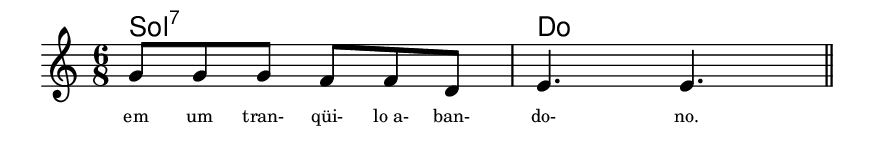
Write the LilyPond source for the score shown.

\version "2.20.0"
#(set! paper-alist (cons '("linha" . (cons (* 148 mm) (* 25 mm))) paper-alist))

\paper {
  #(set-paper-size "linha")
  ragged-right = ##f
}

\language "portugues"


harmonia = \chordmode {
    %\partial 8
%harmonia
  sol2.:7 do
%/harmonia
}
melodia = \fixed do' {
    \key do \major
    \time 6/8
    %\partial 8
%recitação
  sol8 sol sol fa fa re
  mi4. mi
  \bar "||"
%/recitação
}
letra = \lyricmode {
    \teeny
    em um tran- qüi- lo_a- ban- do- no.
    %\tweak self-alignment-X #-1 \markup{\bold{dei}-me por pie-}
    %\tweak self-alignment-X #-1 \markup{\bold{da}de e escu-}
    %\tweak self-alignment-X #-1 \markup{\bold{tai} minha ora-}
    %\tweak self-alignment-X #-1 \markup{\bold{ção!}}
}

\book {
  \paper {
      indent = 0\mm
      scoreTitleMarkup = \markup {
          %\with-color #red
          \fromproperty #'header:piece
      }
  }
  \header {
    %piece = "Ant. 1"
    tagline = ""
  }
  \score {
    <<
      \new ChordNames {
        \set chordChanges = ##t
		\set noChordSymbol = ""
        \harmonia
      }
      \new Voice = "canto" { \melodia }
      \new Lyrics \lyricsto "canto" \letra
    >>
  }
}
